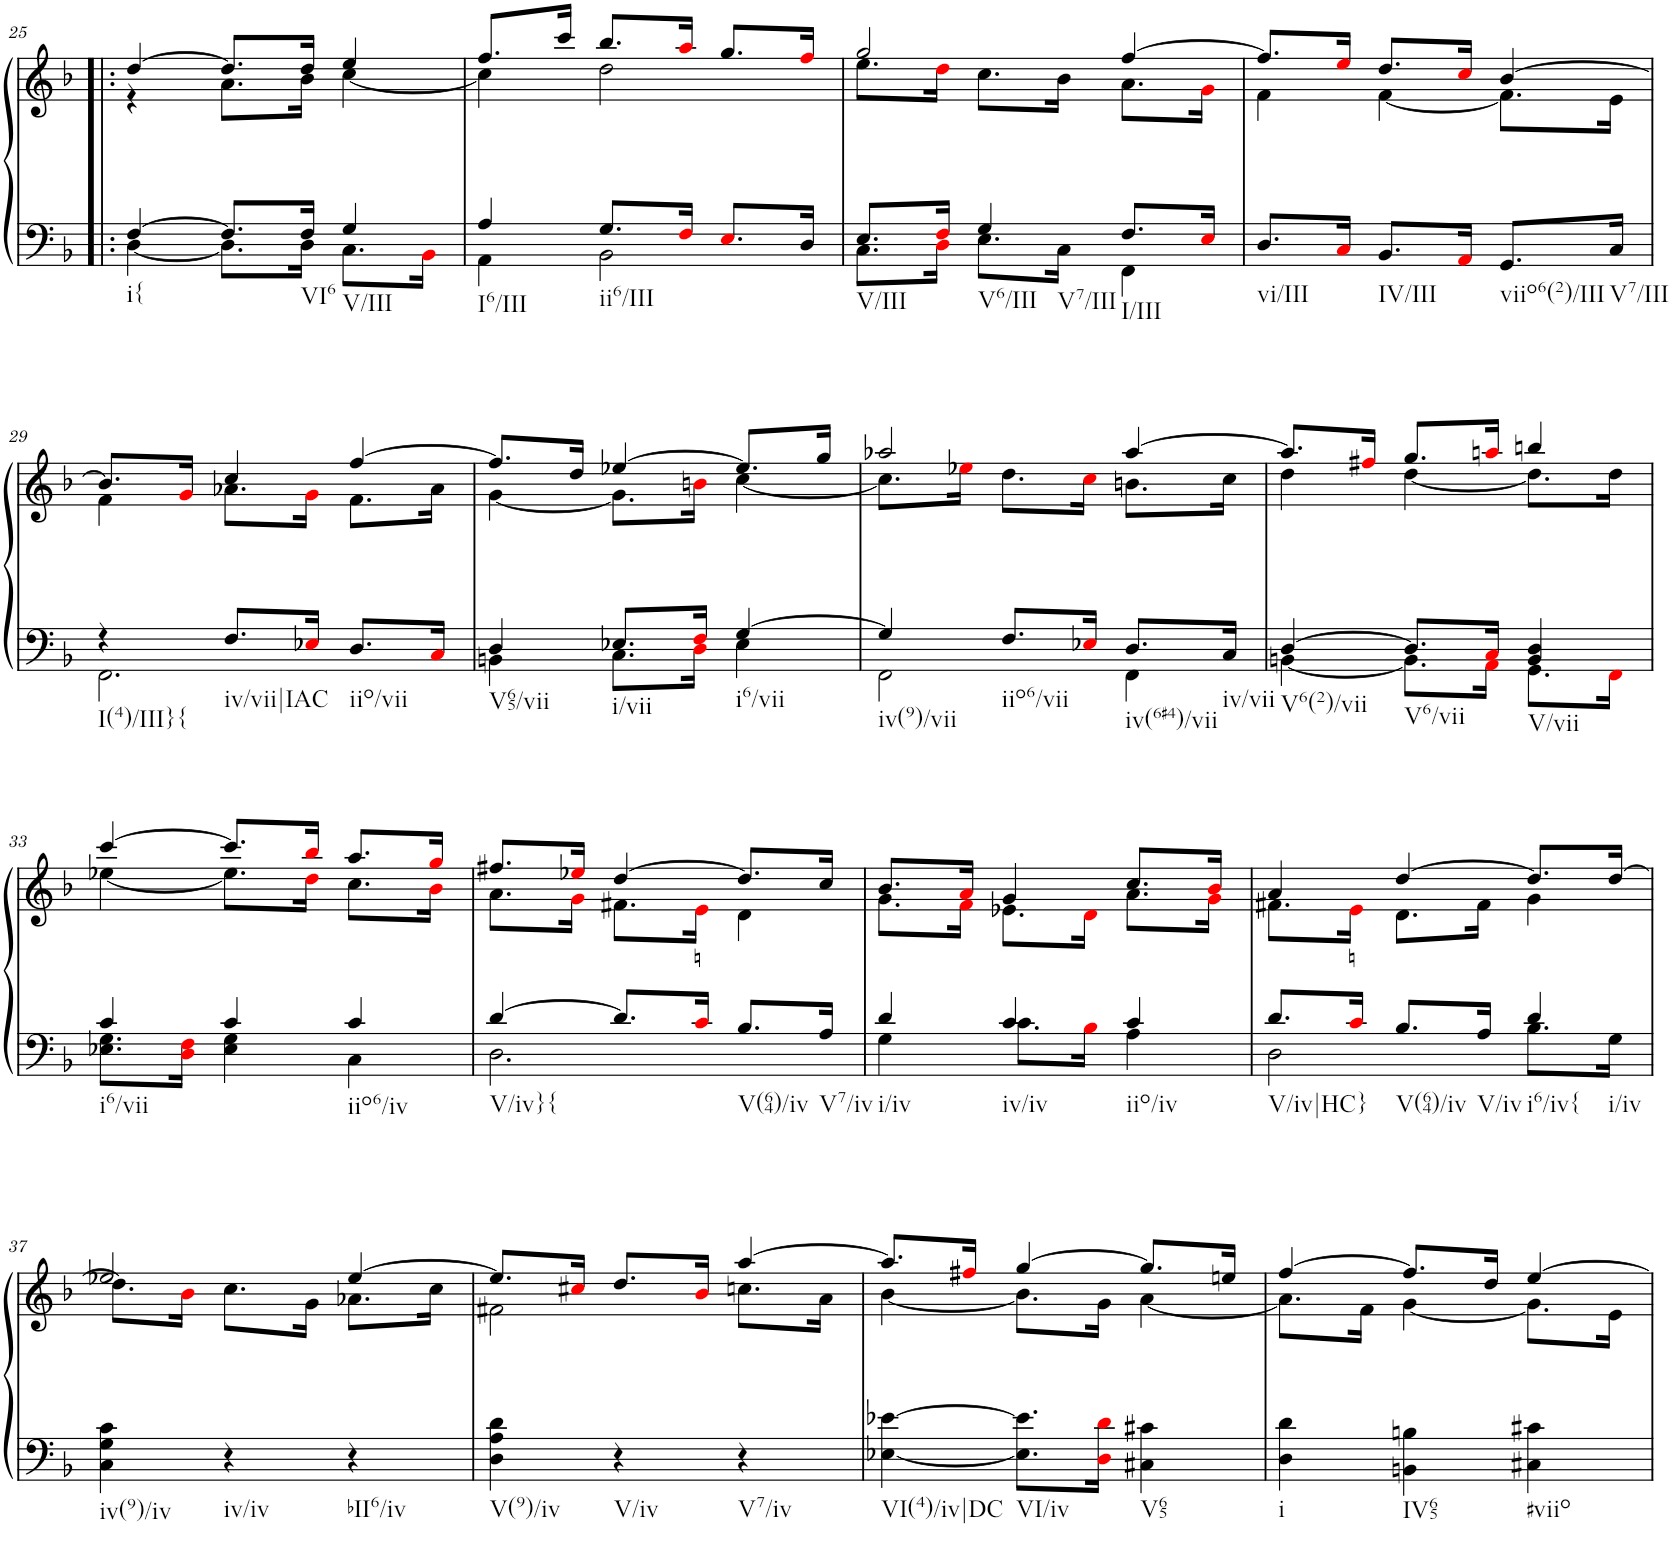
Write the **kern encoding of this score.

**kern	**kern
*part1	*part1
*staff2	*staff1
*I"Piano	*
*I'Pno.	*
!!LO:PB:g=z
*clefF4	*clefG2
*k[b-]	*k[b-]
*M3/4	*M3/4
=25!|:	=25!|:
*^	*^
!LO:TX:b:t=i{	!	!	!
[4F/	[4D\	[4dd/	4r
8.F/L]	8.D\L]	8.dd/L]	8.a\L
!LO:TX:b:t=VI6	!	!	!
16F/Jk	16D\Jk	16dd/Jk	16b-\Jk
!LO:TX:b:t=V/III	!	!	!
4G/	8.C\L	4ee/	[4cc\
.	16BB-i\Jk	.	.
=26	=26	=26	=26
!LO:TX:b:t=I6/III	!	!	!
4A/	4AA\	8.ff/L	4cc\]
.	.	16ccc/Jk	.
!LO:TX:b:t=ii6/III	!	!	!
8.G/L	2BB-\	8.bb-/L	2dd\
16Fi/Jk	.	16aai/Jk	.
8.Ei/L	.	8.gg/L	.
16D/Jk	.	16ffi/Jk	.
=27	=27	=27	=27
!LO:TX:b:t=V/III	!	!	!
8.E/L	8.C\L	2gg/	8.ee\L
16Fi/Jk	16Di\Jk	.	16ddi\Jk
!LO:TX:b:t=V6/III	!	!	!
!LO:TX:b:t=V7/III	!	!	!
4G/	8.E\L	.	8.cc\L
.	16C\Jk	.	16b-\Jk
!LO:TX:b:t=I/III	!	!	!
8.F/L	4FF\	[4ff/	8.a\L
16Ei/Jk	.	.	16gi\Jk
*v	*v	*	*
=28	=28	=28
!LO:TX:b:t=vi/III	!	!
8.D/L	8.ff/L]	4f\
16Ci/Jk	16eei/Jk	.
!LO:TX:b:t=IV/III	!	!
8.BB-/L	8.dd/L	[4f\
16AAi/Jk	16cci/Jk	.
!LO:TX:b:t=viio6(2)/III	!	!
8.GG/L	[4b-/	8.f\L]
!LO:TX:b:t=V7/III	!	!
16C/Jk	.	16e\Jk
!!LO:LB:g=z	!!
=29	=29	=29
*^	*	*
!LO:TX:b:t=I(4)/III}{	!	!	!
4r	2.FF\	8.b-/L]	4f\
.	.	16gi/Jk	.
!LO:TX:b:t=iv/vii|IAC	!	!	!
8.F/L	.	4cc/	8.a-X\L
16E-Xi/Jk	.	.	16gi\Jk
!LO:TX:b:t=iio/vii	!	!	!
8.D/L	.	[4ff/	8.f\L
16Ci/Jk	.	.	16a-\Jk
=30	=30	=30	=30
!LO:TX:b:t=V65/vii	!	!	!
4D/	4BBn\	8.ff/L]	[4g\
.	.	16dd/Jk	.
!LO:TX:b:t=i/vii	!	!	!
8.E-X/L	8.C\L	[4ee-X/	8.g\L]
16Fi/Jk	16Di\Jk	.	16bni\Jk
!LO:TX:b:t=i6/vii	!	!	!
[4G/	4E-\	8.ee-/L]	[4cc\
.	.	16gg/Jk	.
=31	=31	=31	=31
!LO:TX:b:t=iv(9)/vii	!	!	!
4G/]	2FF\	2aa-X/	8.cc\L]
.	.	.	16ee-Xi\Jk
!LO:TX:b:t=iio6/vii	!	!	!
8.F/L	.	.	8.dd\L
16E-Xi/Jk	.	.	16cci\Jk
!LO:TX:b:t=iv(6#4)/vii	!	!	!
8.D/L	4FF\	[4aa-/	8.bn\L
!LO:TX:b:t=iv/vii	!	!	!
16C/Jk	.	.	16cc\Jk
=32	=32	=32	=32
!LO:TX:b:t=V6(2)/vii	!	!	!
[4D/	[4BBn\	8.aa-/L]	4dd\
.	.	16ff#Xi/Jk	.
!LO:TX:b:t=V6/vii	!	!	!
8.D/L]	8.BB\L]	8.gg/L	[4dd\
16Ci/Jk	16AAi\Jk	16aani/Jk	.
!LO:TX:b:t=V/vii	!	!	!
4BB/ 4D/	8.GG\L	4bbn/	8.dd\L]
.	16FFi\Jk	.	16dd\Jk
!!LO:LB:g=z	!!
=33	=33	=33	=33
!LO:TX:b:t=i6/vii	!	!	!
4c/	8.E-X\ 8.G\L	[4ccc/	[4ee-X\
.	16Di\ 16Fi\Jk	.	.
4c/	4E-\ 4G\	8.ccc/L]	8.ee-\L]
.	.	16bb-i/Jk	16ddi\Jk
!LO:TX:b:t=iio6/iv	!	!	!
4c/	4C\	8.aa/L	8.cc\L
.	.	16ggi/Jk	16b-i\Jk
=34	=34	=34	=34
!LO:TX:b:t=V/iv}{	!	!	!
[4d/	2.D\	8.ff#X/L	8.a\L
.	.	16ee-Xi/Jk	16gi\Jk
8.d/L]	.	[4dd/	8.f#X\L
!	!	!	!LO:TX:b:t=♮
16ci/Jk	.	.	16ei\Jk
!LO:TX:b:t=V(64)/iv	!	!	!
8.B-/L	.	8.dd/L]	4d\
!LO:TX:b:t=V7/iv	!	!	!
16A/Jk	.	16cc/Jk	.
=35	=35	=35	=35
!LO:TX:b:t=i/iv	!	!	!
4d/	4G\	8.b-/L	8.g\L
.	.	16ai/Jk	16fi\Jk
!LO:TX:b:t=iv/iv	!	!	!
4c/	8.c\L	4g/	8.e-X\L
.	16B-i\Jk	.	16di\Jk
!LO:TX:b:t=iio/iv	!	!	!
4c/	4A\	8.cc/L	8.a\L
.	.	16b-i/Jk	16gi\Jk
=36	=36	=36	=36
!LO:TX:b:t=V/iv|HC}	!	!	!
8.d/L	2D\	4a/	8.f#X\L
!	!	!	!LO:TX:b:t=♮
16ci/Jk	.	.	16ei\Jk
!LO:TX:b:t=V(64)/iv	!	!	!
8.B-/L	.	[4dd/	8.d\L
!LO:TX:b:t=V/iv	!	!	!
16A/Jk	.	.	16f#\Jk
!LO:TX:b:t=i6/iv{	!	!	!
!LO:TX:b:t=i/iv	!	!	!
4d/	8.B-\L	8.dd/L]	4g\
.	16G\Jk	[16dd/Jk	.
!!LO:LB:g=z	!!
=37	=37	=37	=37
!LO:TX:b:t=iv(9)/iv	!	!	!
*v	*v	*	*
4C\ 4G\ 4c\	2ee-X/	8.dd\L]
.	.	16b-i\Jk
!LO:TX:b:t=iv/iv	!	!
4r	.	8.cc\L
.	.	16g\Jk
!LO:TX:b:t=bII6/iv	!	!
4r	[4ee-/	8.a-X\L
.	.	16cc\Jk
=38	=38	=38
!LO:TX:b:t=V(9)/iv	!	!
4D\ 4A\ 4d\	8.ee-/L]	2f#X\
.	16cc#Xi/Jk	.
!LO:TX:b:t=V/iv	!	!
4r	8.dd/L	.
.	16b-i/Jk	.
!LO:TX:b:t=V7/iv	!	!
4r	[4aa/	8.ccn\L
.	.	16a\Jk
=39	=39	=39
!LO:TX:b:t=VI(4)/iv|DC	!	!
[4E-X\ [4e-X\	8.aa/L]	[4b-\
.	16ff#Xi/Jk	.
!LO:TX:b:t=VI/iv	!	!
8.E-\] 8.e-\]L	[4gg/	8.b-\L]
16Di\ 16di\Jk	.	16g\Jk
!LO:TX:b:t=V65	!	!
4C#X\ 4c#X\	8.gg/L]	[4a\
.	16een/Jk	.
=40	=40	=40
!LO:TX:b:t=i	!	!
4D\ 4d\	[4ff/	8.a\L]
.	.	16f\Jk
!LO:TX:b:t=IV65	!	!
4BBn\ 4Bn\	8.ff/L]	[4g\
.	16dd/Jk	.
!LO:TX:b:t=#viio	!	!
4C#X\ 4c#X\	[4ee/	8.g\L]
.	.	16e\Jk
*	*v	*v
=	=
*-	*-
